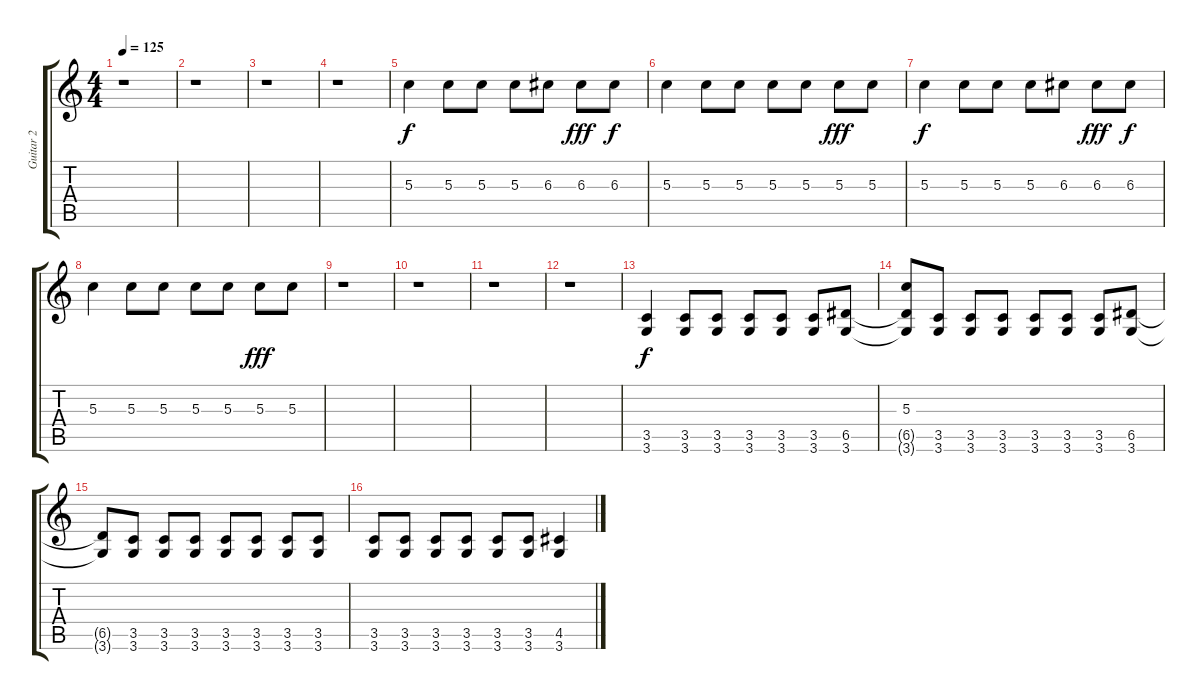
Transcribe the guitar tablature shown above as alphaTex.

\track ("Guitar 2" "Guitar 2") {instrument distortionguitar}
\staff {score tabs}
\tuning (E4 B3 G3 D3 A2 E2) {hide}
\ts (4 4)
\tempo 125
\clef g2
\ks c
r.1{dy fff} |
r.1 |
r.1 |
r.1 |
5.3.4{dy f} 5.3.8 5.3.8 5.3.8 6.3.8 6.3.8{dy fff} 6.3.8{dy f} |
5.3.4 5.3.8 5.3.8 5.3.8 5.3.8 5.3.8{dy fff} 5.3.8 |
5.3.4{dy f} 5.3.8 5.3.8 5.3.8 6.3.8 6.3.8{dy fff} 6.3.8{dy f} |
5.3.4 5.3.8 5.3.8 5.3.8 5.3.8 5.3.8{dy fff} 5.3.8 |
r.1 |
r.1 |
r.1 |
r.1 |
(3.5 3.6).4{dy f} (3.5 3.6).8 (3.5 3.6).8 (3.5 3.6).8 (3.5 3.6).8 (3.5 3.6).8 (6.5 3.6).8 |
(5.3 6.5{t} 3.6{t}).8 (3.5 3.6).8 (3.5 3.6).8 (3.5 3.6).8 (3.5 3.6).8 (3.5 3.6).8 (3.5 3.6).8 (6.5 3.6).8 |
(6.5{t} 3.6{t}).8 (3.5 3.6).8 (3.5 3.6).8 (3.5 3.6).8 (3.5 3.6).8 (3.5 3.6).8 (3.5 3.6).8 (3.5 3.6).8 |
(3.5 3.6).8 (3.5 3.6).8 (3.5 3.6).8 (3.5 3.6).8 (3.5 3.6).8 (3.5 3.6).8 (4.5 3.6).4
